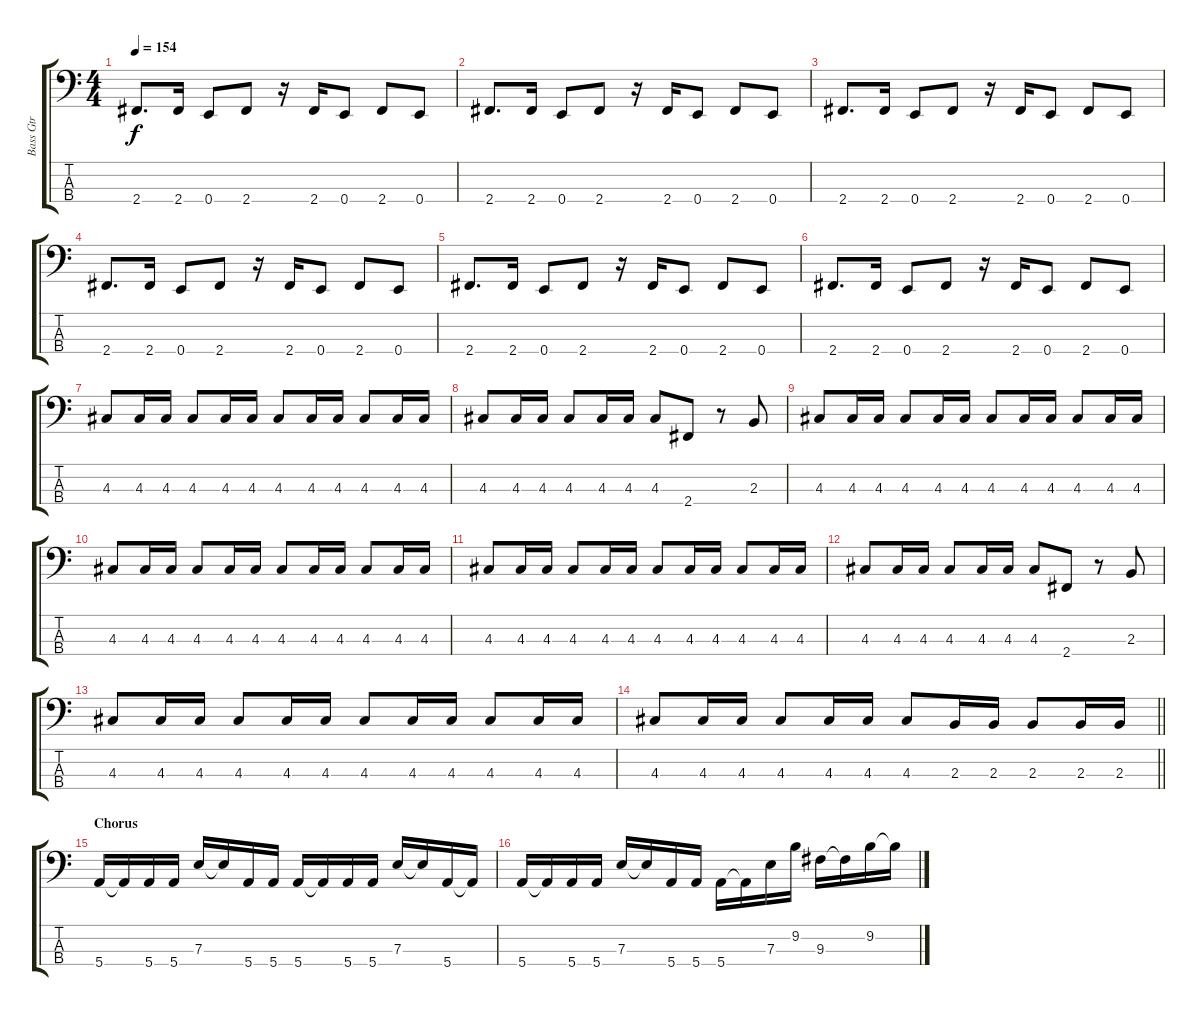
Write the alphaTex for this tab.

\track ("Bass Gtr" "Bass Gtr") {instrument electricbasspick}
\staff {score tabs}
\tuning (G2 D2 A1 E1) {hide}
\ts (4 4)
\tempo 154
\clef f4
\ks c
2.4.8{d dy f} 2.4.16 0.4.8 2.4.8 r.16 2.4.16 0.4.8 2.4.8 0.4.8 |
2.4.8{d} 2.4.16 0.4.8 2.4.8 r.16 2.4.16 0.4.8 2.4.8 0.4.8 |
2.4.8{d} 2.4.16 0.4.8 2.4.8 r.16 2.4.16 0.4.8 2.4.8 0.4.8 |
2.4.8{d} 2.4.16 0.4.8 2.4.8 r.16 2.4.16 0.4.8 2.4.8 0.4.8 |
2.4.8{d} 2.4.16 0.4.8 2.4.8 r.16 2.4.16 0.4.8 2.4.8 0.4.8 |
2.4.8{d} 2.4.16 0.4.8 2.4.8 r.16 2.4.16 0.4.8 2.4.8 0.4.8 |
4.3.8 4.3.16 4.3.16 4.3.8 4.3.16 4.3.16 4.3.8 4.3.16 4.3.16 4.3.8 4.3.16 4.3.16 |
4.3.8 4.3.16 4.3.16 4.3.8 4.3.16 4.3.16 4.3.8 2.4.8 r.8 2.3.8 |
4.3.8 4.3.16 4.3.16 4.3.8 4.3.16 4.3.16 4.3.8 4.3.16 4.3.16 4.3.8 4.3.16 4.3.16 |
4.3.8 4.3.16 4.3.16 4.3.8 4.3.16 4.3.16 4.3.8 4.3.16 4.3.16 4.3.8 4.3.16 4.3.16 |
4.3.8 4.3.16 4.3.16 4.3.8 4.3.16 4.3.16 4.3.8 4.3.16 4.3.16 4.3.8 4.3.16 4.3.16 |
4.3.8 4.3.16 4.3.16 4.3.8 4.3.16 4.3.16 4.3.8 2.4.8 r.8 2.3.8 |
4.3.8 4.3.16 4.3.16 4.3.8 4.3.16 4.3.16 4.3.8 4.3.16 4.3.16 4.3.8 4.3.16 4.3.16 |
\barLineRight lightlight
4.3.8 4.3.16 4.3.16 4.3.8 4.3.16 4.3.16 4.3.8 2.3.16 2.3.16 2.3.8 2.3.16 2.3.16 |
\section ("" "Chorus")
5.4.16 5.4{t}.16 5.4.16 5.4.16 7.3.16 7.3{t}.16 5.4.16 5.4.16 5.4.16 5.4{t}.16 5.4.16 5.4.16 7.3.16 7.3{t}.16 5.4.16 5.4{t}.16 |
5.4.16 5.4{t}.16 5.4.16 5.4.16 7.3.16 7.3{t}.16 5.4.16 5.4.16 5.4.16 5.4{t}.16 7.3.16 9.2.16 9.3.16 9.3{t}.16 9.2.16 9.2{t}.16
